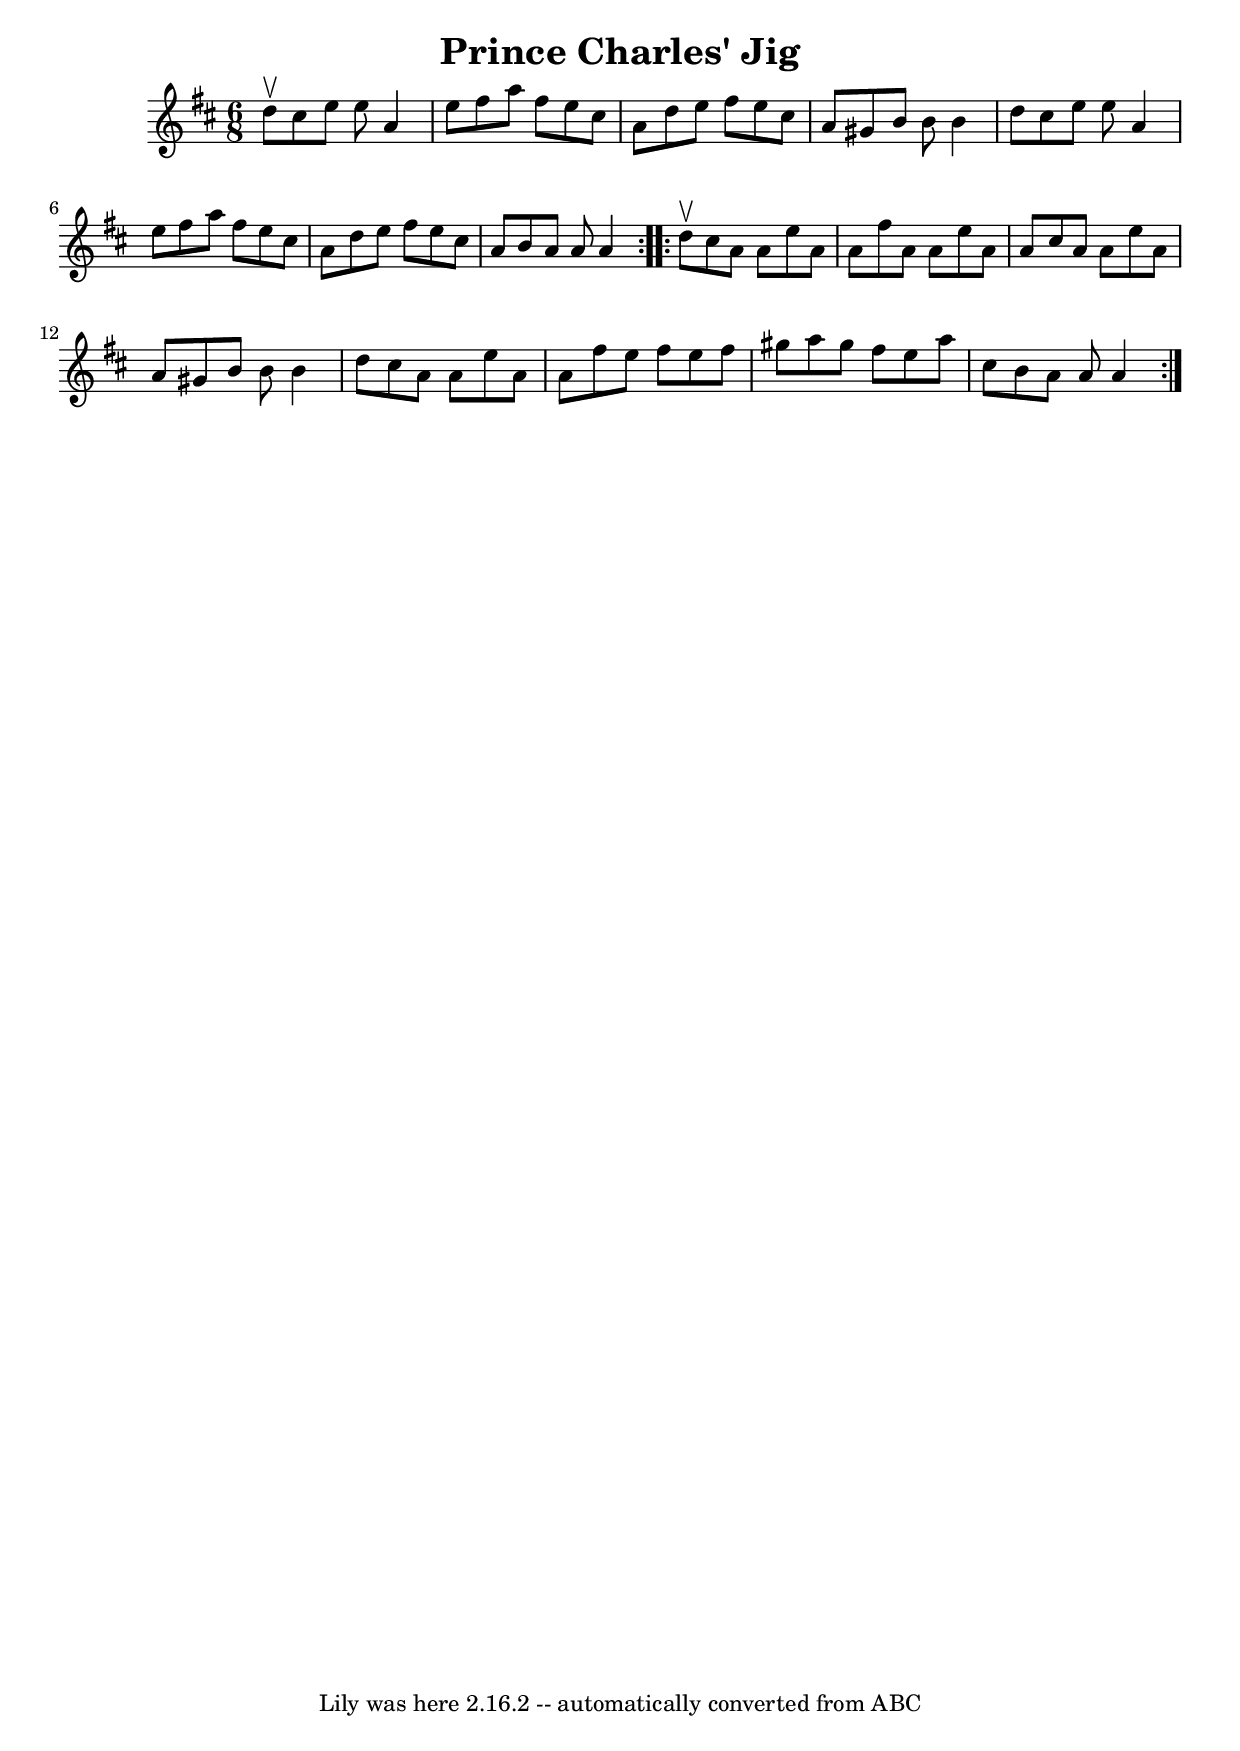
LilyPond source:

\version "2.16.2"
\include "Mammoth.ily"
\header {
  %% book = "Ryan's Mammoth Collection"
  crossRefNumber = "1"
  footnotes = "\\\\90 472"
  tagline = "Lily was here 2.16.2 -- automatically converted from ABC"
  title = "Prince Charles' Jig"

}
voicedefault =  {



  \repeat volta 2 {

    \time 6/8 
    \key a \mixolydian
    d''8^\upbow |
    cis''8 e''8 e''8 
    a'4 e''8    |
    fis''8 a''8 fis''8 e''8 cis''8 a'8   |
    d''8 e''8 fis''8 e''8 cis''8 a'8    |
    
    gis'8 b'8 b'8 b'4 d''8    |
    cis''8 e''8 e''8    
    a'4 e''8    |
    fis''8 a''8 fis''8 e''8 cis''8 a'8     |
    d''8 e''8 fis''8 e''8 cis''8 a'8    |
    b'8    
    a'8 a'8 a'4  
  }     
  \repeat volta 2 {
    d''8^\upbow |
    cis''8   
    a'8 a'8 e''8 a'8 a'8    |
    fis''8 a'8 a'8 e''8    
    a'8 a'8    |
    cis''8 a'8 a'8 e''8 a'8 a'8    |
    
    gis'8 b'8 b'8 b'4 d''8    |
    cis''8 a'8 a'8    
    e''8 a'8 a'8    |
    fis''8 e''8 fis''8 e''8 fis''8    
    gis''8    |
    a''8 gis''8 fis''8 e''8 a''8 cis''8     |
    b'8 a'8 a'8 a'4  
  }   

}

\score{
  <<

    \context Staff="default"
    {
      \voicedefault 
      
    }

  >>
  \layout {
    
  }
  \midi {
  }

}
